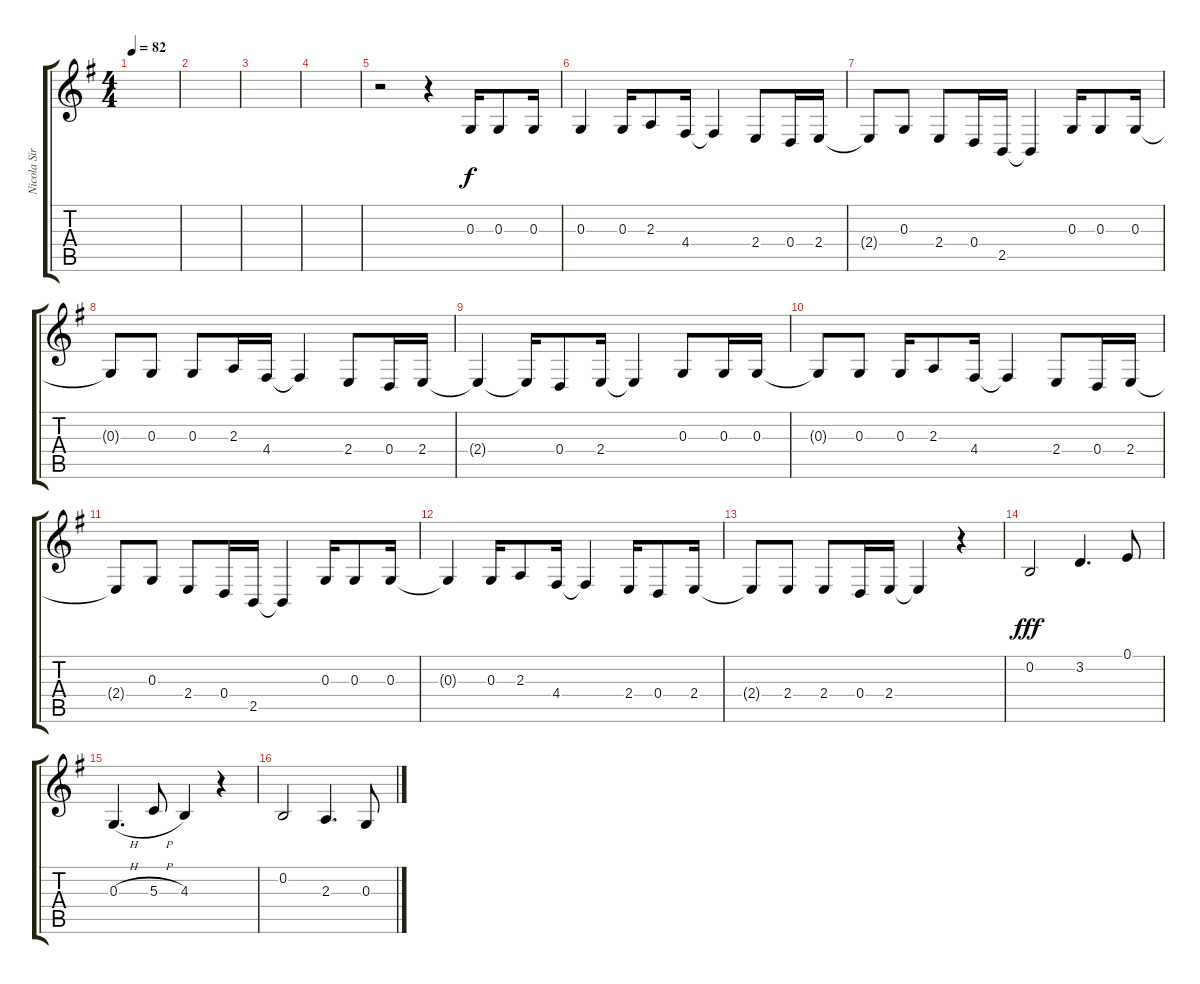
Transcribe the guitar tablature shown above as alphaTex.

\track ("Nicola Sirkis (voix)" "Nicola Sir") {instrument bassoon}
\staff {score tabs}
\tuning (E4 B3 G3 D3 A2 E2) {hide}
\ts (4 4)
\tempo 82
\clef g2
\ks g
|
|
|
|
r.2 r.4 0.3.16{dy f} 0.3.8 0.3.16 |
0.3.4 0.3.16 2.3.8 4.4.16 4.4{t}.4 2.4.8 0.4.16 2.4.16 |
2.4{t}.8 0.3.8 2.4.8 0.4.16 2.5.16 2.5{t}.4 0.3.16 0.3.8 0.3.16 |
0.3{t}.8 0.3.8 0.3.8 2.3.16 4.4.16 4.4{t}.4 2.4.8 0.4.16 2.4.16 |
2.4{t}.4 2.4{t}.16 0.4.8 2.4.16 2.4{t}.4 0.3.8 0.3.16 0.3.16 |
0.3{t}.8 0.3.8 0.3.16 2.3.8 4.4.16 4.4{t}.4 2.4.8 0.4.16 2.4.16 |
2.4{t}.8 0.3.8 2.4.8 0.4.16 2.5.16 2.5{t}.4 0.3.16 0.3.8 0.3.16 |
0.3{t}.4 0.3.16 2.3.8 4.4.16 4.4{t}.4 2.4.16 0.4.8 2.4.16 |
2.4{t}.8 2.4.8 2.4.8 0.4.16 2.4.16 2.4{t}.4 r.4 |
0.2.2{dy fff} 3.2.4{d} 0.1.8 |
0.3{h}.4{d} 5.3{h}.8 4.3.4 r.4 |
0.2.2 2.3.4{d} 0.3.8
